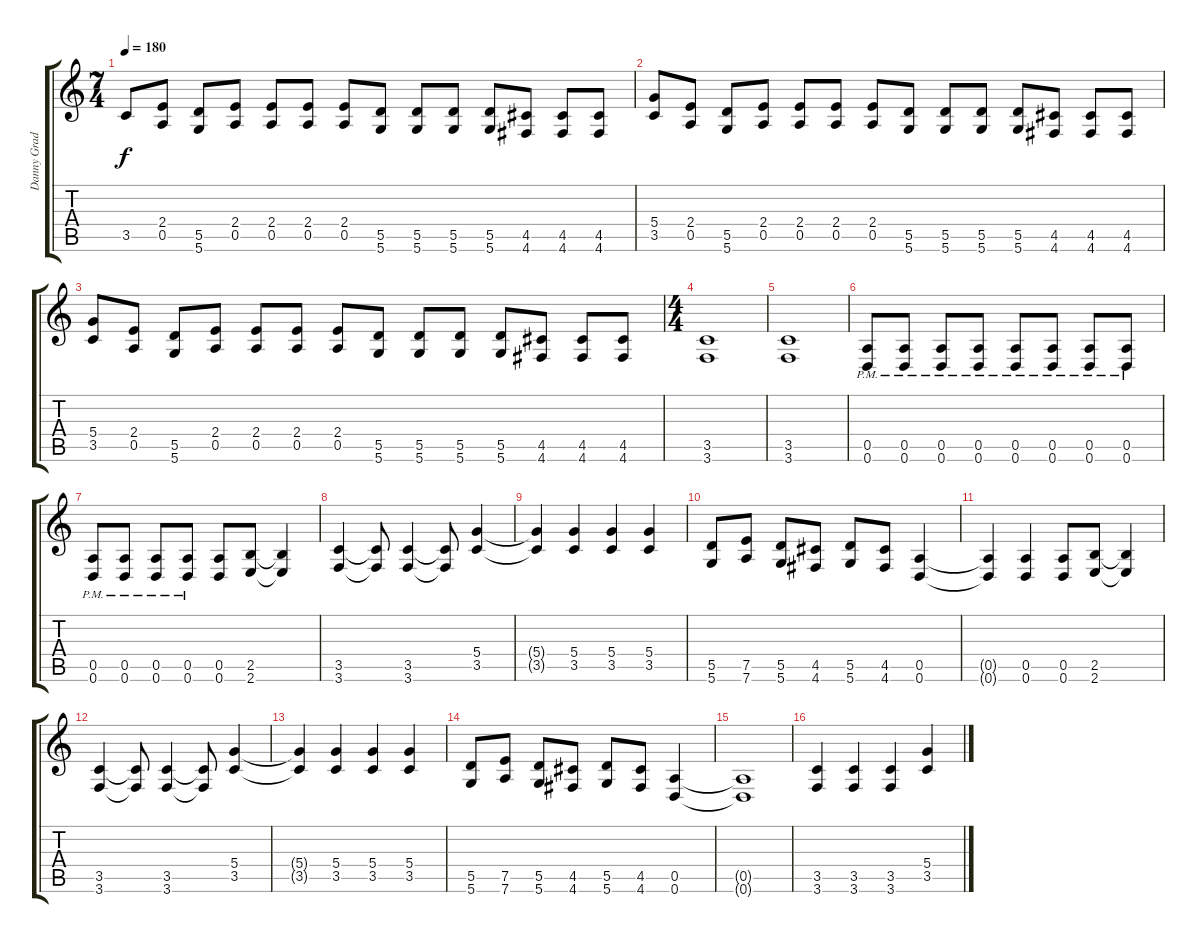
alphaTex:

\track ("Danny Grady" "Danny Grad") {instrument distortionguitar}
\staff {score tabs}
\tuning (E4 B3 G3 D3 A2 D2) {hide}
\ts (7 4)
\tempo 180
\clef g2
\ks c
3.5.8{dy f} (2.4 0.5).8 (5.5 5.6).8 (2.4 0.5).8 (2.4 0.5).8 (2.4 0.5).8 (2.4 0.5).8 (5.5 5.6).8 (5.5 5.6).8 (5.5 5.6).8 (5.5 5.6).8 (4.5 4.6).8 (4.5 4.6).8 (4.5 4.6).8 |
(5.4 3.5).8 (2.4 0.5).8 (5.5 5.6).8 (2.4 0.5).8 (2.4 0.5).8 (2.4 0.5).8 (2.4 0.5).8 (5.5 5.6).8 (5.5 5.6).8 (5.5 5.6).8 (5.5 5.6).8 (4.5 4.6).8 (4.5 4.6).8 (4.5 4.6).8 |
(5.4 3.5).8 (2.4 0.5).8 (5.5 5.6).8 (2.4 0.5).8 (2.4 0.5).8 (2.4 0.5).8 (2.4 0.5).8 (5.5 5.6).8 (5.5 5.6).8 (5.5 5.6).8 (5.5 5.6).8 (4.5 4.6).8 (4.5 4.6).8 (4.5 4.6).8 |
\ts (4 4)
(3.5 3.6).1 |
(3.5 3.6).1 |
(0.5{pm} 0.6{pm}).8 (0.5{pm} 0.6{pm}).8 (0.5{pm} 0.6{pm}).8 (0.5{pm} 0.6{pm}).8 (0.5{pm} 0.6{pm}).8 (0.5{pm} 0.6{pm}).8 (0.5{pm} 0.6{pm}).8 (0.5{pm} 0.6{pm}).8 |
(0.5{pm} 0.6{pm}).8 (0.5{pm} 0.6{pm}).8 (0.5{pm} 0.6{pm}).8 (0.5{pm} 0.6{pm}).8 (0.5 0.6).8 (2.5 2.6).8 (2.5{t} 2.6{t}).4 |
(3.5 3.6).4 (3.5{t} 3.6{t}).8 (3.5 3.6).4 (3.5{t} 3.6{t}).8 (5.4 3.5).4 |
(5.4{t} 3.5{t}).4 (5.4 3.5).4 (5.4 3.5).4 (5.4 3.5).4 |
(5.5 5.6).8 (7.5 7.6).8 (5.5 5.6).8 (4.5 4.6).8 (5.5 5.6).8 (4.5 4.6).8 (0.5 0.6).4 |
(0.5{t} 0.6{t}).4 (0.5 0.6).4 (0.5 0.6).8 (2.5 2.6).8 (2.5{t} 2.6{t}).4 |
(3.5 3.6).4 (3.5{t} 3.6{t}).8 (3.5 3.6).4 (3.5{t} 3.6{t}).8 (5.4 3.5).4 |
(5.4{t} 3.5{t}).4 (5.4 3.5).4 (5.4 3.5).4 (5.4 3.5).4 |
(5.5 5.6).8 (7.5 7.6).8 (5.5 5.6).8 (4.5 4.6).8 (5.5 5.6).8 (4.5 4.6).8 (0.5 0.6).4 |
(0.5{t} 0.6{t}).1 |
(3.5 3.6).4 (3.5 3.6).4 (3.5 3.6).4 (5.4 3.5).4
